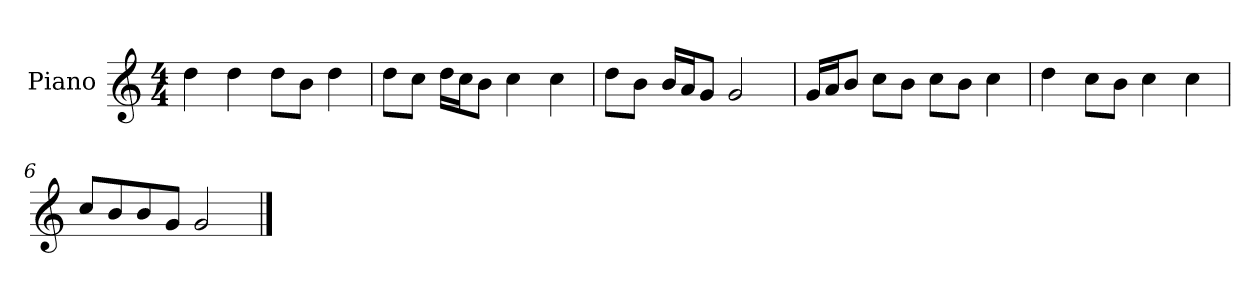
**kern
*part1
*staff1
*I"Piano
*I'P-no
*clefG2
*k[]
*M4/4
*MM90
=1
4dd\
4dd\
8dd\L
8b\J
4dd\
=2
8dd\L
8cc\J
16dd\LL
16cc\J
8b\J
4cc\
4cc\
=3
8dd\L
8b\J
16b/LL
16a/J
8g/J
2g/
=4
16g/LL
16a/J
8b/J
8cc\L
8b\J
8cc\L
8b\J
4cc\
=5
4dd\
8cc\L
8b\J
4cc\
4cc\
=6
8cc/L
8b/
8b/
8g/J
2g/
==
*-
